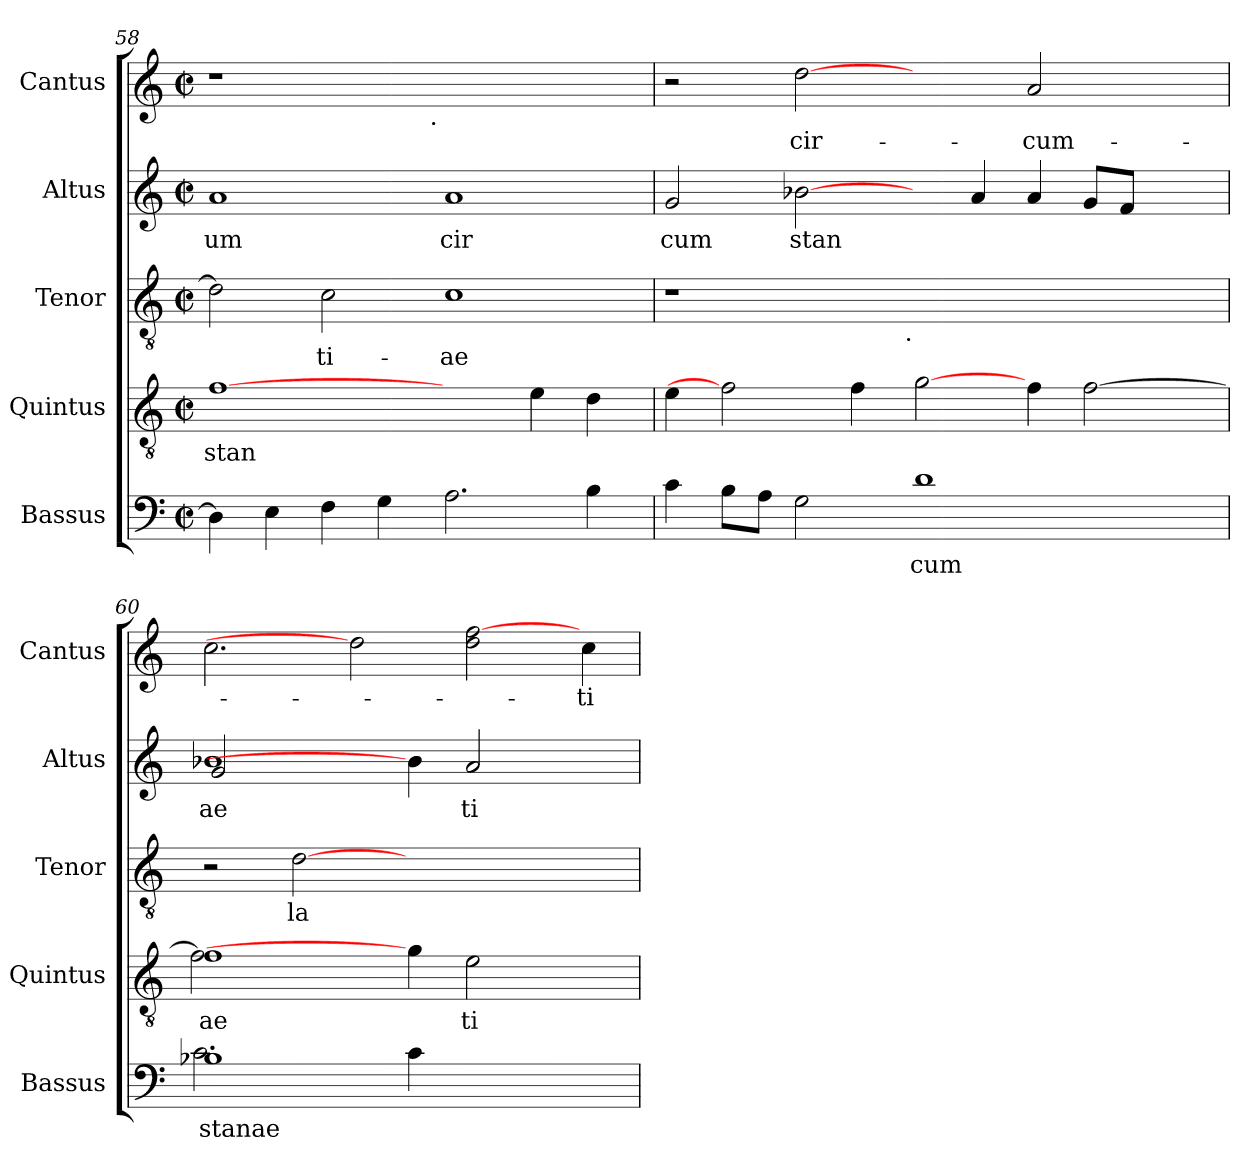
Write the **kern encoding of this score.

**kern	**text	**kern	**text	**kern	**text	**kern	**text	**kern	**text
*part5	*part5	*part4	*part4	*part3	*part3	*part2	*part2	*part1	*part1
*staff5	*staff5	*staff4	*staff4	*staff3	*staff3	*staff2	*staff2	*staff1	*staff1
*I"Bassus	*	*I"Quintus	*	*I"Tenor	*	*I"Altus	*	*I"Cantus	*
*I'Bassus	*	*I'Quintus	*	*I'Tenor	*	*I'Altus	*	*I'Cantus	*
*clefF4	*	*clefGv2	*	*clefGv2	*	*clefG2	*	*clefG2	*
*k[]	*	*k[]	*	*k[]	*	*k[]	*	*k[]	*
*C:	*	*C:	*	*C:	*	*C:	*	*C:	*
*M2/2	*	*M2/2	*	*M2/2	*	*M2/2	*	*M2/2	*
*met(c|)	*	*met(c|)	*	*met(c|)	*	*met(c|)	*	*met(c|)	*
=58	=58	=58	=58	=58	=58	=58	=58	=58	=58
!	!LO:LY:b:cj	!	!LO:LY:b:cj	!	!LO:LY:b:cj	!	!LO:LY:b:cj	!	!
*	*	*	*	*	*	*	*	*^	*
4D\]	.	[1f	stan	2d\]	--	1a	um	1r	2ryy	.
!	!LO:LY:b:cj	!	!	!	!	!	!	!	!	!
4E\	.	.	.	.	.	.	.	.	.	.
!	!LO:LY:b:cj	!	!	!	!LO:LY:b:cj	!	!	!	!	!
4F\	.	.	.	2c\	-ti-	.	.	.	4...ryy	.
!	!LO:LY:b:cj	!	!	!	!	!	!	!	!	!
4G\	.	.	.	.	.	.	.	.	.	.
!	!	!	!	!	!	!	!	!	!LO:TX:b:t=.	!
.	.	.	.	.	.	.	.	.	1ryy	.
!	!LO:LY:b:cj	!	!	!	!LO:LY:b:cj	!	!LO:LY:b:cj	!	!	!
2.A\	.	2ryy	.	1c	-ae	1a	cir	1ryy	.	.
!	!	!	!LO:LY:b:cj	!	!	!	!	!	!	!
.	.	4e\	.	.	.	.	.	.	.	.
!	!LO:LY:b:cj	!	!LO:LY:b:cj	!	!	!	!	!	!	!
4B\	.	4d\	.	.	.	.	.	.	.	.
.	.	.	.	.	.	.	.	.	32ryy	.
=59	=59	=59	=59	=59	=59	=59	=59	=59	=59	=59
!	!LO:LY:b:cj	!	!LO:LY:b:cj	!	!	!	!LO:LY:b:cj	!	!	!
*	*	*	*	*^	*	*	*	*v	*v	*
4c\	.	4e\	.	1r	2ryy	.	2g/	cum	2r	.
!	!LO:LY:b:cj	!	!	!	!	!	!	!	!	!
8B\L	.	2f]	.	.	.	.	.	.	.	.
!	!LO:LY:b:cj	!	!	!	!	!	!	!	!	!
8A\J	.	.	.	.	.	.	.	.	.	.
!	!LO:LY:b:cj	!	!	!	!	!	!	!LO:LY:b:cj	!	!LO:LY:b:cj
2G\	.	.	.	.	4ryy	.	[2b-X\	stan	[2dd	cir-
!	!	!	!LO:LY:b:cj	!	!	!	!	!	!	!
.	.	4f\	.	.	8...ryy	.	.	.	.	.
!	!	!	!	!	!LO:TX:b:t=.	!	!	!	!	!
.	.	.	.	.	1ryy	.	.	.	.	.
!	!LO:LY:b:cj	!	!LO:LY:b:cj	!	!	!	!	!	!	!
1d	cum	[2g\	.	1ryy	.	.	4ryy	.	2ryy	.
!	!	!	!	!	!	!	!	!LO:LY:b:cj	!	!
.	.	.	.	.	.	.	4a/	.	.	.
!	!	!	!LO:LY:b:cj	!	!	!	!	!LO:LY:b:cj	!	!LO:LY:b:cj
.	.	4f\	.	.	.	.	4a/	.	2a/	-cum-
!	!	!	!LO:LY:b:cj	!	!	!	!	!LO:LY:b:cj	!	!
.	.	[>2f\	.	.	.	.	8g/L	.	.	.
!	!	!	!	!	!	!	!	!LO:LY:b:cj	!	!
.	.	.	.	.	.	.	8f/J	.	.	.
.	.	.	.	.	4ryy	.	.	.	.	.
4ryy	.	.	.	4ryy	.	.	4ryy	.	4ryy	.
.	.	.	.	.	64ryy	.	.	.	.	.
=60	=60	=60	=60	=60	=60	=60	=60	=60	=60	=60
*^	*	*	*	*	*	*	*	*	*	*
!	!	!LO:LY:b:cj	!	!LO:LY:b:cj	!	!	!	!	!LO:LY:b:cj	!	!
*	*	*	*^	*	*v	*v	*	*^	*	*	*
1B-X	2.c\	stanae	1f	2f\]	ae	2r	.	1b-X	2g/	ae	2.cc\	.
!	!	!	!	!	!	!	!LO:LY:b:cj	!	!	!	!	!
.	.	.	.	4ryy	.	[>2d\	la-	.	4ryy	.	.	.
.	2.ryy	.	.	1ryy	.	.	.	.	1ryy	.	2dd]	.
!	!	!LO:LY:b:cj	!	!	!	!	!	!	!	!	!	!
4c\	.	.	4g\]	.	.	1ryy	.	4b-\]	.	.	.	.
!	!	!	!	!	!LO:LY:b:cj	!	!	!	!	!LO:LY:b:cj	!	!
2.ryy	.	.	2e\	.	ti	.	.	2a/	.	ti	2dd\ [>2ff\	.
.	2ryy	.	.	.	.	.	.	.	.	.	.	.
!	!	!	!	!	!	!	!	!	!	!	!	!LO:LY:b:cj
.	.	.	4ryy	4ryy	.	.	.	4ryy	4ryy	.	4cc\	-ti-
*v	*v	*	*	*	*	*	*	*v	*v	*	*	*
*	*	*v	*v	*	*	*	*	*	*	*
=	=	=	=	=	=	=	=	=	=
*-	*-	*-	*-	*-	*-	*-	*-	*-	*-
